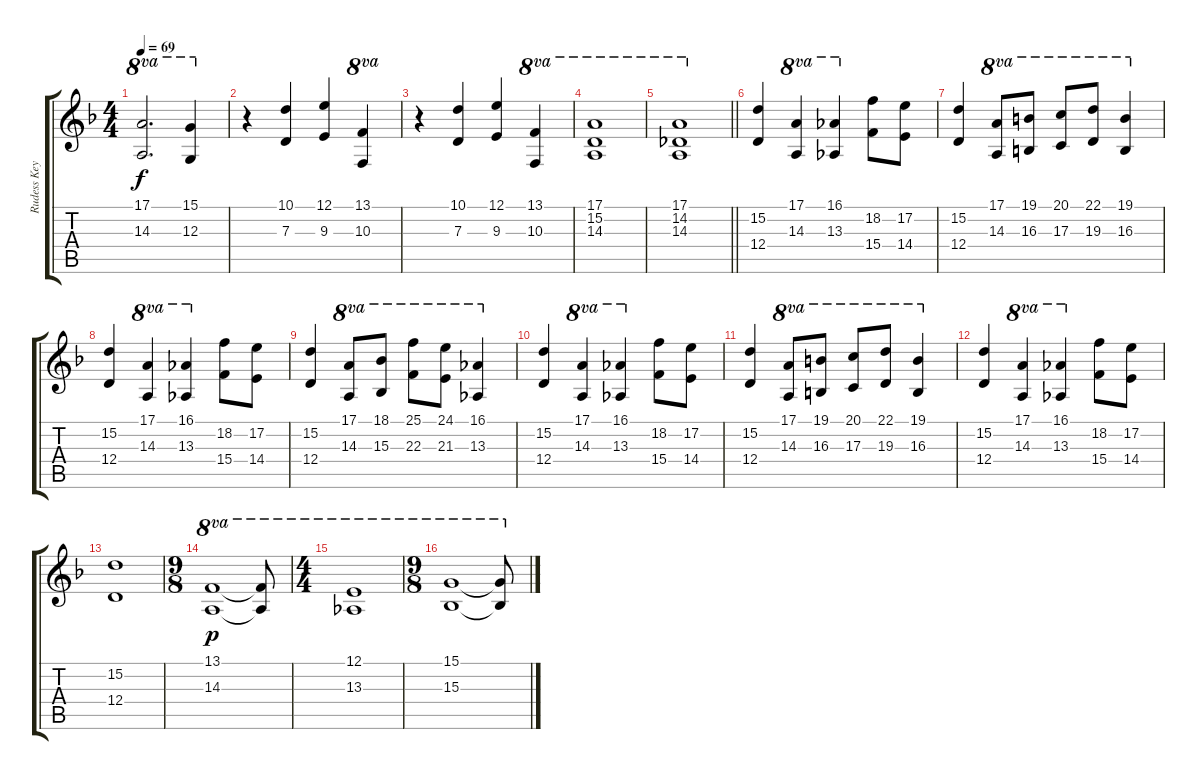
\track ("Rudess Keys " "Rudess Key") {instrument stringensemble1}
\staff {score tabs}
\tuning (E4 B3 G3 D3 A2 E2) {hide}
\ts (4 4)
\tempo 69
\clef g2
\ks f
(17.1 14.3).2{d ot 8va dy f} (15.1 12.3).4{ot 8va} |
r.4 (10.1 7.3).4 (12.1 9.3).4 (13.1 10.3).4{ot 8va} |
r.4 (10.1 7.3).4 (12.1 9.3).4 (13.1 10.3).4{ot 8va} |
(17.1 15.2 14.3).1{ot 8va} |
\barLineRight lightlight
(17.1 14.2 14.3).1{ot 8va} |
(15.2 12.4).4 (17.1 14.3).4{ot 8va} (16.1 13.3).4{ot 8va} (18.2 15.4).8 (17.2 14.4).8 |
(15.2 12.4).4 (17.1 14.3).8{ot 8va} (19.1 16.3).8{ot 8va} (20.1 17.3).8{ot 8va} (22.1 19.3).8{ot 8va} (19.1 16.3).4{ot 8va} |
(15.2 12.4).4 (17.1 14.3).4{ot 8va} (16.1 13.3).4{ot 8va} (18.2 15.4).8 (17.2 14.4).8 |
(15.2 12.4).4 (17.1 14.3).8{ot 8va} (18.1 15.3).8{ot 8va} (25.1 22.3).8{ot 8va} (24.1 21.3).8{ot 8va} (16.1 13.3).4{ot 8va} |
(15.2 12.4).4 (17.1 14.3).4{ot 8va} (16.1 13.3).4{ot 8va} (18.2 15.4).8 (17.2 14.4).8 |
(15.2 12.4).4 (17.1 14.3).8{ot 8va} (19.1 16.3).8{ot 8va} (20.1 17.3).8{ot 8va} (22.1 19.3).8{ot 8va} (19.1 16.3).4{ot 8va} |
(15.2 12.4).4 (17.1 14.3).4{ot 8va} (16.1 13.3).4{ot 8va} (18.2 15.4).8 (17.2 14.4).8 |
(15.2 12.4).1 |
\ts (9 8)
(13.1 14.3).1{ot 8va dy p} (13.1{t} 14.3{t}).8{ot 8va} |
\ts (4 4)
(12.1 13.3).1{ot 8va} |
\ts (9 8)
(15.1 15.3).1{ot 8va} (15.1{t} 15.3{t}).8{ot 8va}
